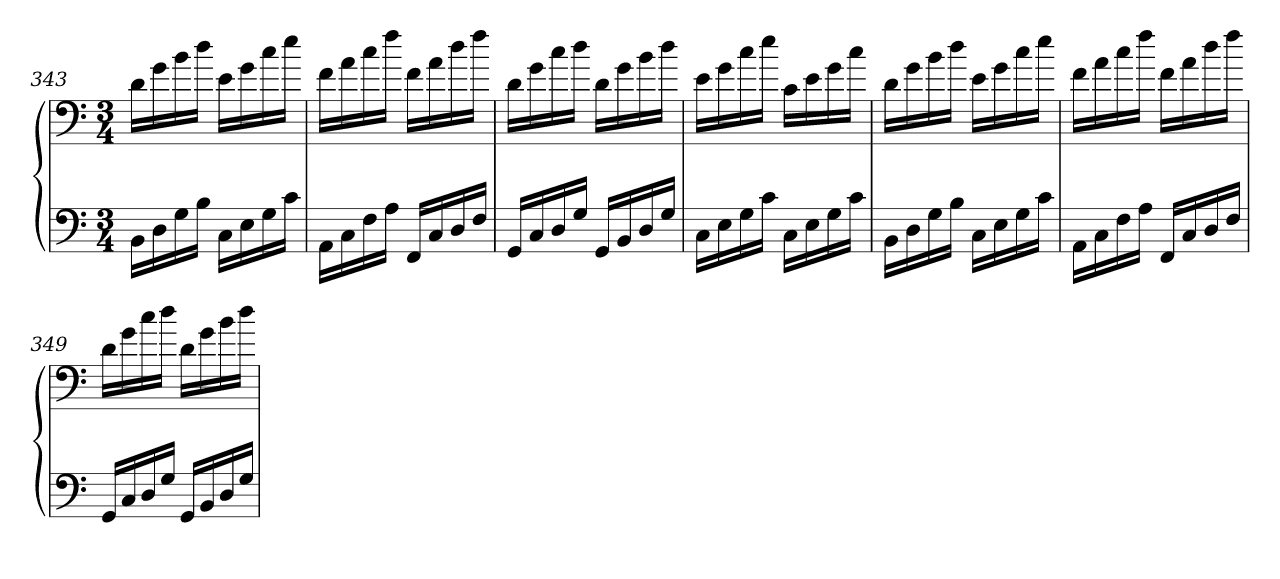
**kern	**kern
*part1	*part1
*staff2	*staff1
*clefF4	*clefF4
*k[]	*k[]
*C:	*C:
*M3/4	*M3/4
=343	=343
16BBLL	16dLL
16D	16g
16G	16b
16BJJ	16ddJJ
16CLL	16eLL
16E	16g
16G	16cc
16cJJ	16eeJJ
=344	=344
16AALL	16fLL
16C	16a
16F	16cc
16AJJ	16ffJJ
16FFLL	16fLL
16C	16a
16D	16dd
16FJJ	16ffJJ
=345	=345
16GGLL	16dLL
16C	16g
16D	16cc
16GJJ	16ddJJ
16GGLL	16dLL
16BB	16g
16D	16b
16GJJ	16ddJJ
=346	=346
16CLL	16eLL
16E	16g
16G	16cc
16cJJ	16eeJJ
16CLL	16cLL
16E	16e
16G	16g
16cJJ	16ccJJ
=347	=347
16BBLL	16dLL
16D	16g
16G	16b
16BJJ	16ddJJ
16CLL	16eLL
16E	16g
16G	16cc
16cJJ	16eeJJ
=348	=348
16AALL	16fLL
16C	16a
16F	16cc
16AJJ	16ffJJ
16FFLL	16fLL
16C	16a
16D	16dd
16FJJ	16ffJJ
=349	=349
16GGLL	16dLL
16C	16g
16D	16cc
16GJJ	16ddJJ
16GGLL	16dLL
16BB	16g
16D	16b
16GJJ	16ddJJ
=	=
*-	*-
